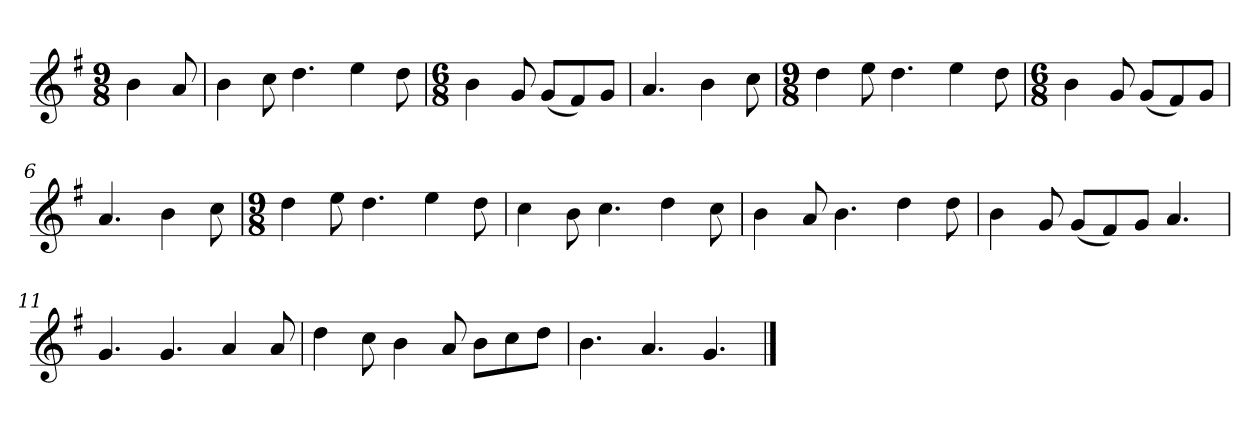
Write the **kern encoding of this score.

**kern
*part1
*staff1
*k[f#]
*M9/8
*MM120
=
4b
8a
=1
4b
8cc
4.dd
4ee
8dd
=2
*M6/8
4b
8g
(8gL
8f#)
8gJ
=3
4.a
4b
8cc
=4
*M9/8
4dd
8ee
4.dd
4ee
8dd
=5
*M6/8
4b
8g
(8gL
8f#)
8gJ
=6
4.a
4b
8cc
=7
*M9/8
4dd
8ee
4.dd
4ee
8dd
=8
4cc
8b
4.cc
4dd
8cc
=9
4b
8a
4.b
4dd
8dd
=10
4b
8g
(8gL
8f#)
8gJ
4.a
=11
4.g
4.g
4a
8a
=12
4dd
8cc
4b
8a
8bL
8cc
8ddJ
=13
4.b
4.a
4.g
==
*-
